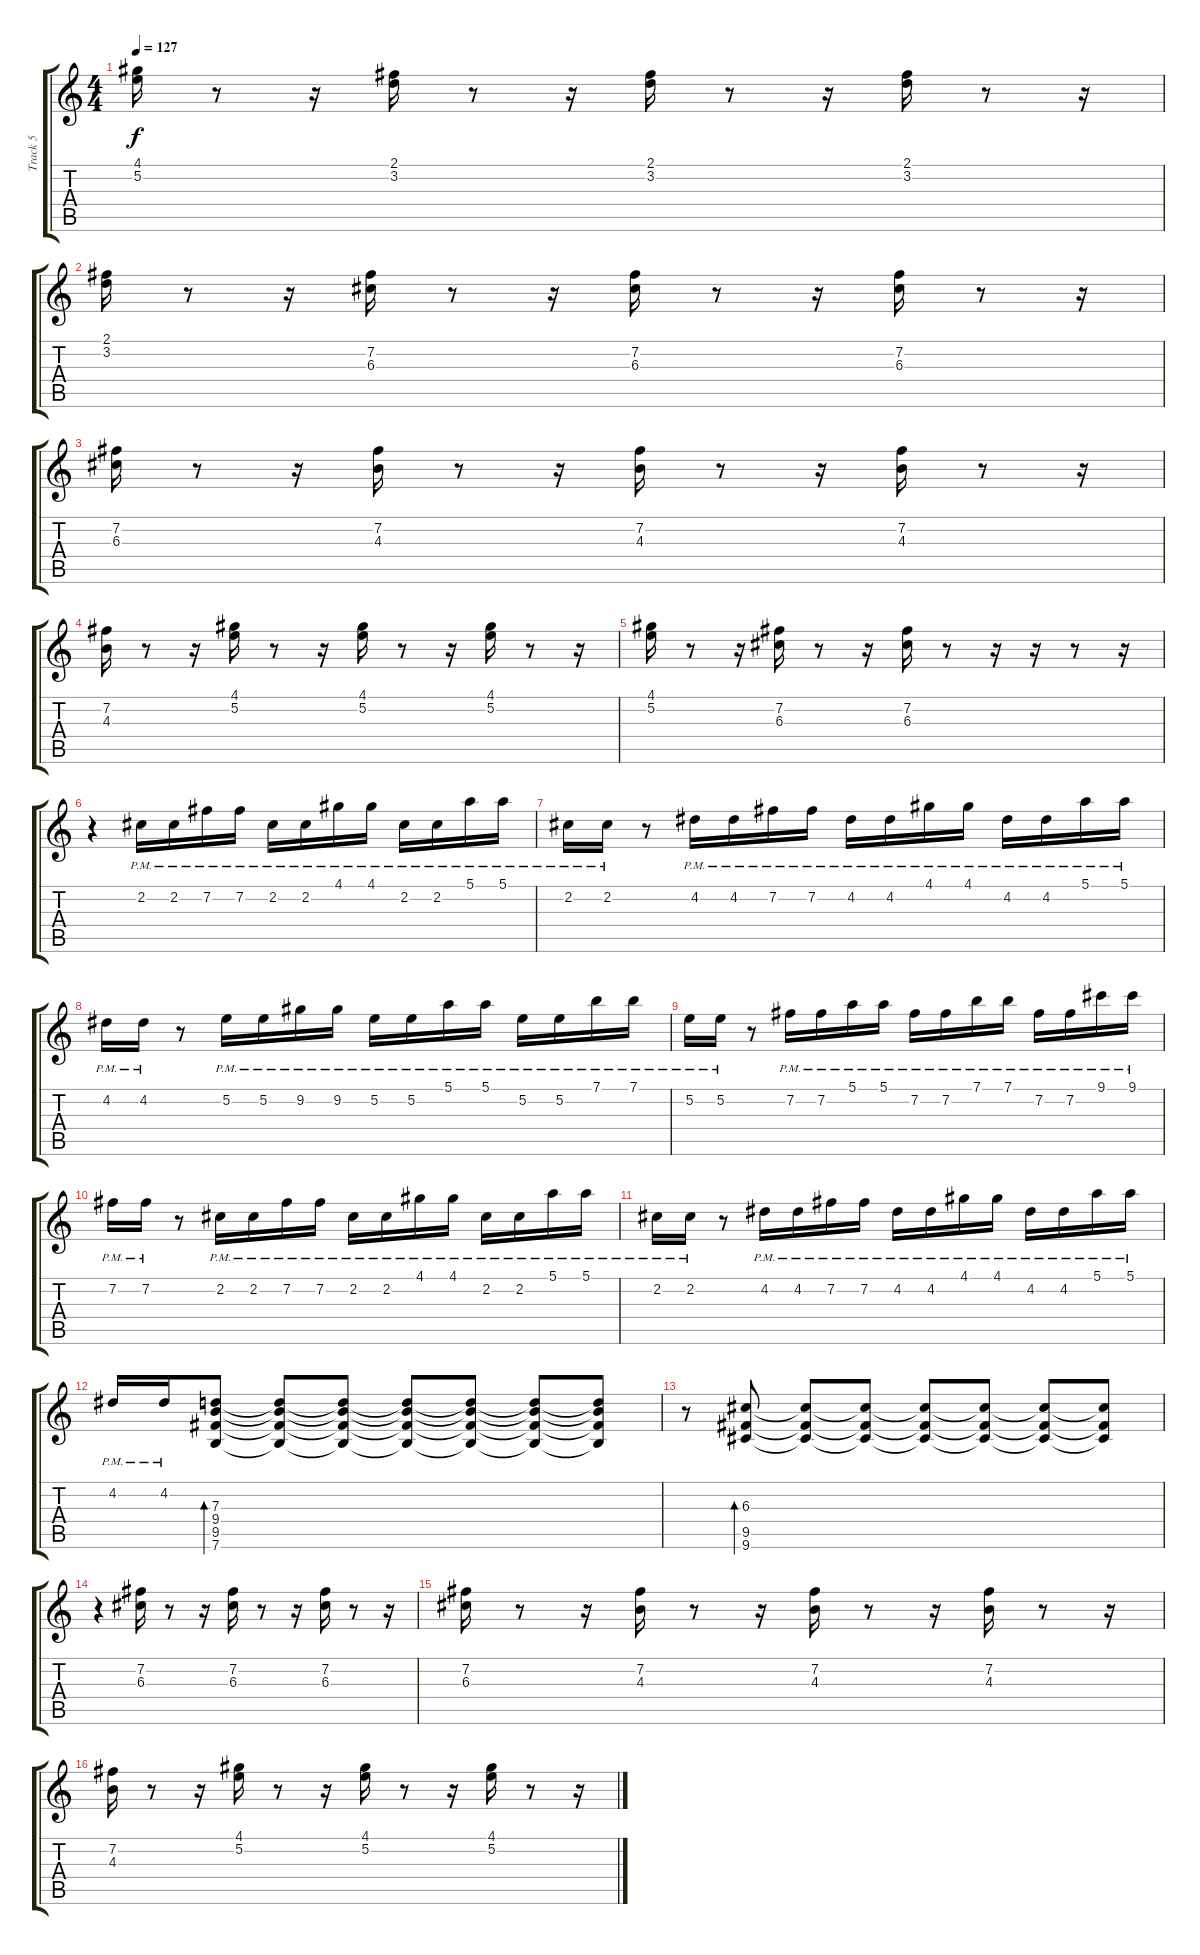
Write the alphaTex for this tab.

\track ("Track 5" "Track 5") {instrument electricguitarclean}
\staff {score tabs}
\tuning (E4 B3 G3 D3 A2 E2) {hide}
\ts (4 4)
\tempo 127
\clef g2
\ks c
(4.1 5.2).16{dy f} r.8 r.16 (2.1 3.2).16 r.8 r.16 (2.1 3.2).16 r.8 r.16 (2.1 3.2).16 r.8 r.16 |
(2.1 3.2).16 r.8 r.16 (7.2 6.3).16 r.8 r.16 (7.2 6.3).16 r.8 r.16 (7.2 6.3).16 r.8 r.16 |
(7.2 6.3).16 r.8 r.16 (7.2 4.3).16 r.8 r.16 (7.2 4.3).16 r.8 r.16 (7.2 4.3).16 r.8 r.16 |
(7.2 4.3).16 r.8 r.16 (4.1 5.2).16 r.8 r.16 (4.1 5.2).16 r.8 r.16 (4.1 5.2).16 r.8 r.16 |
(4.1 5.2).16 r.8 r.16 (7.2 6.3).16 r.8 r.16 (7.2 6.3).16 r.8 r.16 r.16 r.8 r.16 |
r.4 2.2{pm}.16 2.2{pm}.16 7.2{pm}.16 7.2{pm}.16 2.2{pm}.16 2.2{pm}.16 4.1{pm}.16 4.1{pm}.16 2.2{pm}.16 2.2{pm}.16 5.1{pm}.16 5.1{pm}.16 |
2.2{pm}.16 2.2{pm}.16 r.8 4.2{pm}.16 4.2{pm}.16 7.2{pm}.16 7.2{pm}.16 4.2{pm}.16 4.2{pm}.16 4.1{pm}.16 4.1{pm}.16 4.2{pm}.16 4.2{pm}.16 5.1{pm}.16 5.1{pm}.16 |
4.2{pm}.16 4.2{pm}.16 r.8 5.2{pm}.16 5.2{pm}.16 9.2{pm}.16 9.2{pm}.16 5.2{pm}.16 5.2{pm}.16 5.1{pm}.16 5.1{pm}.16 5.2{pm}.16 5.2{pm}.16 7.1{pm}.16 7.1{pm}.16 |
5.2{pm}.16 5.2{pm}.16 r.8 7.2{pm}.16 7.2{pm}.16 5.1{pm}.16 5.1{pm}.16 7.2{pm}.16 7.2{pm}.16 7.1{pm}.16 7.1{pm}.16 7.2{pm}.16 7.2{pm}.16 9.1{pm}.16 9.1{pm}.16 |
7.2{pm}.16 7.2{pm}.16 r.8 2.2{pm}.16 2.2{pm}.16 7.2{pm}.16 7.2{pm}.16 2.2{pm}.16 2.2{pm}.16 4.1{pm}.16 4.1{pm}.16 2.2{pm}.16 2.2{pm}.16 5.1{pm}.16 5.1{pm}.16 |
2.2{pm}.16 2.2{pm}.16 r.8 4.2{pm}.16 4.2{pm}.16 7.2{pm}.16 7.2{pm}.16 4.2{pm}.16 4.2{pm}.16 4.1{pm}.16 4.1{pm}.16 4.2{pm}.16 4.2{pm}.16 5.1{pm}.16 5.1{pm}.16 |
4.2{pm}.16 4.2{pm}.16 (7.3 9.4 9.5 7.6).8{bd 240} (7.3{t} 9.4{t} 9.5{t} 7.6{t}).8 (7.3{t} 9.4{t} 9.5{t} 7.6{t}).8 (7.3{t} 9.4{t} 9.5{t} 7.6{t}).8 (7.3{t} 9.4{t} 9.5{t} 7.6{t}).8 (7.3{t} 9.4{t} 9.5{t} 7.6{t}).8 (7.3{t} 9.4{t} 9.5{t} 7.6{t}).8 |
r.8 (6.3 9.5 9.6).8{bd 240} (6.3{t} 9.5{t} 9.6{t}).8 (6.3{t} 9.5{t} 9.6{t}).8 (6.3{t} 9.5{t} 9.6{t}).8 (6.3{t} 9.5{t} 9.6{t}).8 (6.3{t} 9.5{t} 9.6{t}).8 (6.3{t} 9.5{t} 9.6{t}).8 |
r.4 (7.2 6.3).16 r.8 r.16 (7.2 6.3).16 r.8 r.16 (7.2 6.3).16 r.8 r.16 |
(7.2 6.3).16 r.8 r.16 (7.2 4.3).16 r.8 r.16 (7.2 4.3).16 r.8 r.16 (7.2 4.3).16 r.8 r.16 |
(7.2 4.3).16 r.8 r.16 (4.1 5.2).16 r.8 r.16 (4.1 5.2).16 r.8 r.16 (4.1 5.2).16 r.8 r.16
